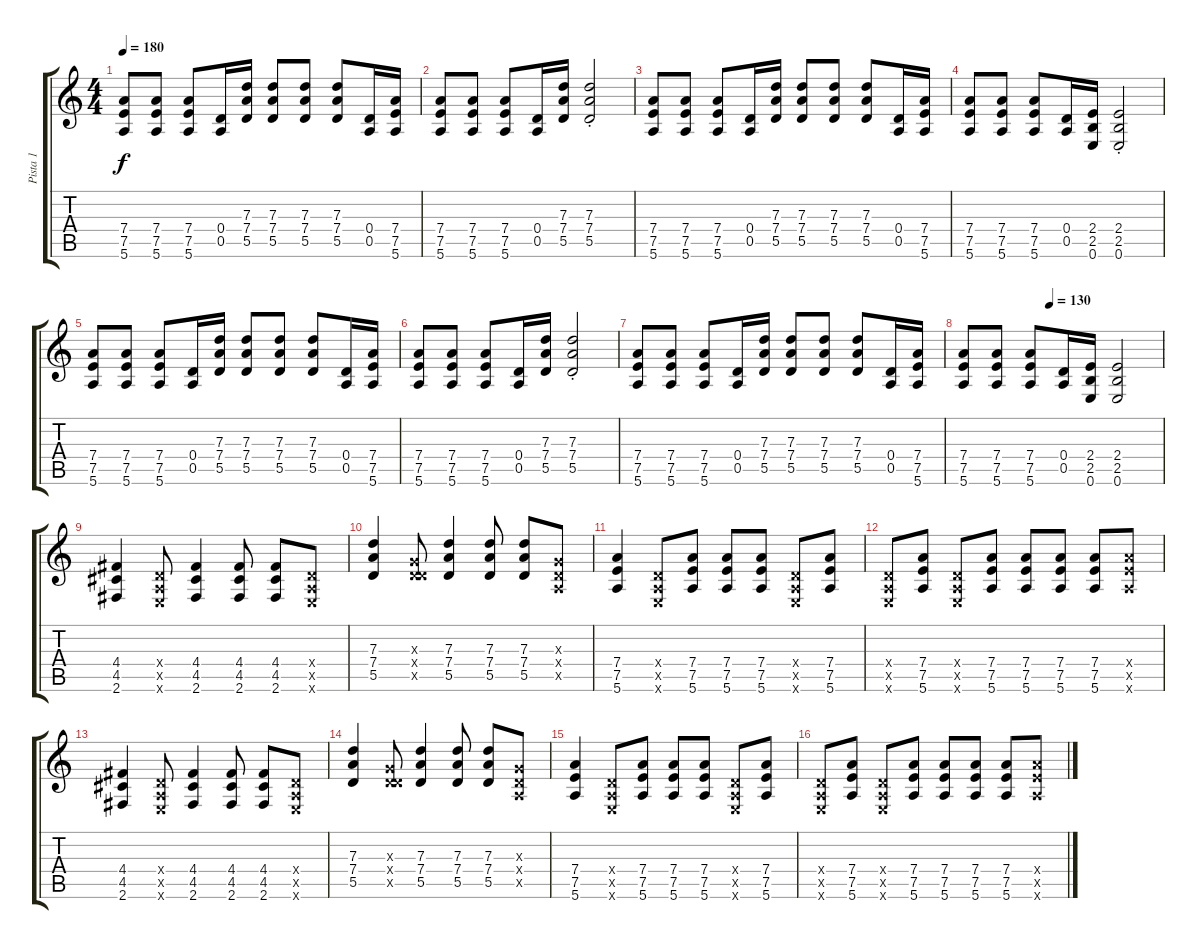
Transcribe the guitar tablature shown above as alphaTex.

\track ("Pista 1" "Pista 1") {instrument distortionguitar}
\staff {score tabs}
\tuning (E4 B3 G3 D3 A2 E2) {hide}
\ts (4 4)
\tempo 180
\clef g2
\ks c
(7.4 7.5 5.6).8{dy f} (7.4 7.5 5.6).8 (7.4 7.5 5.6).8 (0.4 0.5).16 (7.3 7.4 5.5).16 (7.3 7.4 5.5).8 (7.3 7.4 5.5).8 (7.3 7.4 5.5).8 (0.4 0.5).16 (7.4 7.5 5.6).16 |
(7.4 7.5 5.6).8 (7.4 7.5 5.6).8 (7.4 7.5 5.6).8 (0.4 0.5).16 (7.3 7.4 5.5).16 (7.3{st} 7.4{st} 5.5{st}).2 |
(7.4 7.5 5.6).8 (7.4 7.5 5.6).8 (7.4 7.5 5.6).8 (0.4 0.5).16 (7.3 7.4 5.5).16 (7.3 7.4 5.5).8 (7.3 7.4 5.5).8 (7.3 7.4 5.5).8 (0.4 0.5).16 (7.4 7.5 5.6).16 |
(7.4 7.5 5.6).8 (7.4 7.5 5.6).8 (7.4 7.5 5.6).8 (0.4 0.5).16 (2.4 2.5 0.6).16 (2.4{st} 2.5{st} 0.6{st}).2 |
(7.4 7.5 5.6).8 (7.4 7.5 5.6).8 (7.4 7.5 5.6).8 (0.4 0.5).16 (7.3 7.4 5.5).16 (7.3 7.4 5.5).8 (7.3 7.4 5.5).8 (7.3 7.4 5.5).8 (0.4 0.5).16 (7.4 7.5 5.6).16 |
(7.4 7.5 5.6).8 (7.4 7.5 5.6).8 (7.4 7.5 5.6).8 (0.4 0.5).16 (7.3 7.4 5.5).16 (7.3{st} 7.4{st} 5.5{st}).2 |
(7.4 7.5 5.6).8 (7.4 7.5 5.6).8 (7.4 7.5 5.6).8 (0.4 0.5).16 (7.3 7.4 5.5).16 (7.3 7.4 5.5).8 (7.3 7.4 5.5).8 (7.3 7.4 5.5).8 (0.4 0.5).16 (7.4 7.5 5.6).16 |
\tempo (130 0.4375)
(7.4 7.5 5.6).8 (7.4 7.5 5.6).8 (7.4 7.5 5.6).8 (0.4 0.5).16 (2.4 2.5 0.6).16 (2.4 2.5 0.6).2 |
(4.4 4.5 2.6).4 (0.4{x} 0.5{x} 0.6{x}).8 (4.4 4.5 2.6).4 (4.4 4.5 2.6).8 (4.4 4.5 2.6).8 (0.4{x} 0.5{x} 0.6{x}).8 |
(7.3 7.4 5.5).4 (0.3{x} 0.4{x} 5.5{x}).8 (7.3 7.4 5.5).4 (7.3 7.4 5.5).8 (7.3 7.4 5.5).8 (0.3{x} 0.4{x} 0.5{x}).8 |
(7.4 7.5 5.6).4 (0.4{x} 0.5{x} 0.6{x}).8 (7.4 7.5 5.6).8 (7.4 7.5 5.6).8 (7.4 7.5 5.6).8 (0.4{x} 0.5{x} 0.6{x}).8 (7.4 7.5 5.6).8 |
(0.4{x} 0.5{x} 0.6{x}).8 (7.4 7.5 5.6).8 (0.4{x} 0.5{x} 0.6{x}).8 (7.4 7.5 5.6).8 (7.4 7.5 5.6).8 (7.4 7.5 5.6).8 (7.4 7.5 5.6).8 (7.4{x} 7.5{x} 5.6{x}).8 |
(4.4 4.5 2.6).4 (0.4{x} 0.5{x} 0.6{x}).8 (4.4 4.5 2.6).4 (4.4 4.5 2.6).8 (4.4 4.5 2.6).8 (0.4{x} 0.5{x} 0.6{x}).8 |
(7.3 7.4 5.5).4 (0.3{x} 0.4{x} 5.5{x}).8 (7.3 7.4 5.5).4 (7.3 7.4 5.5).8 (7.3 7.4 5.5).8 (0.3{x} 0.4{x} 0.5{x}).8 |
(7.4 7.5 5.6).4 (0.4{x} 0.5{x} 0.6{x}).8 (7.4 7.5 5.6).8 (7.4 7.5 5.6).8 (7.4 7.5 5.6).8 (0.4{x} 0.5{x} 0.6{x}).8 (7.4 7.5 5.6).8 |
(0.4{x} 0.5{x} 0.6{x}).8 (7.4 7.5 5.6).8 (0.4{x} 0.5{x} 0.6{x}).8 (7.4 7.5 5.6).8 (7.4 7.5 5.6).8 (7.4 7.5 5.6).8 (7.4 7.5 5.6).8 (7.4{x} 7.5{x} 5.6{x}).8
